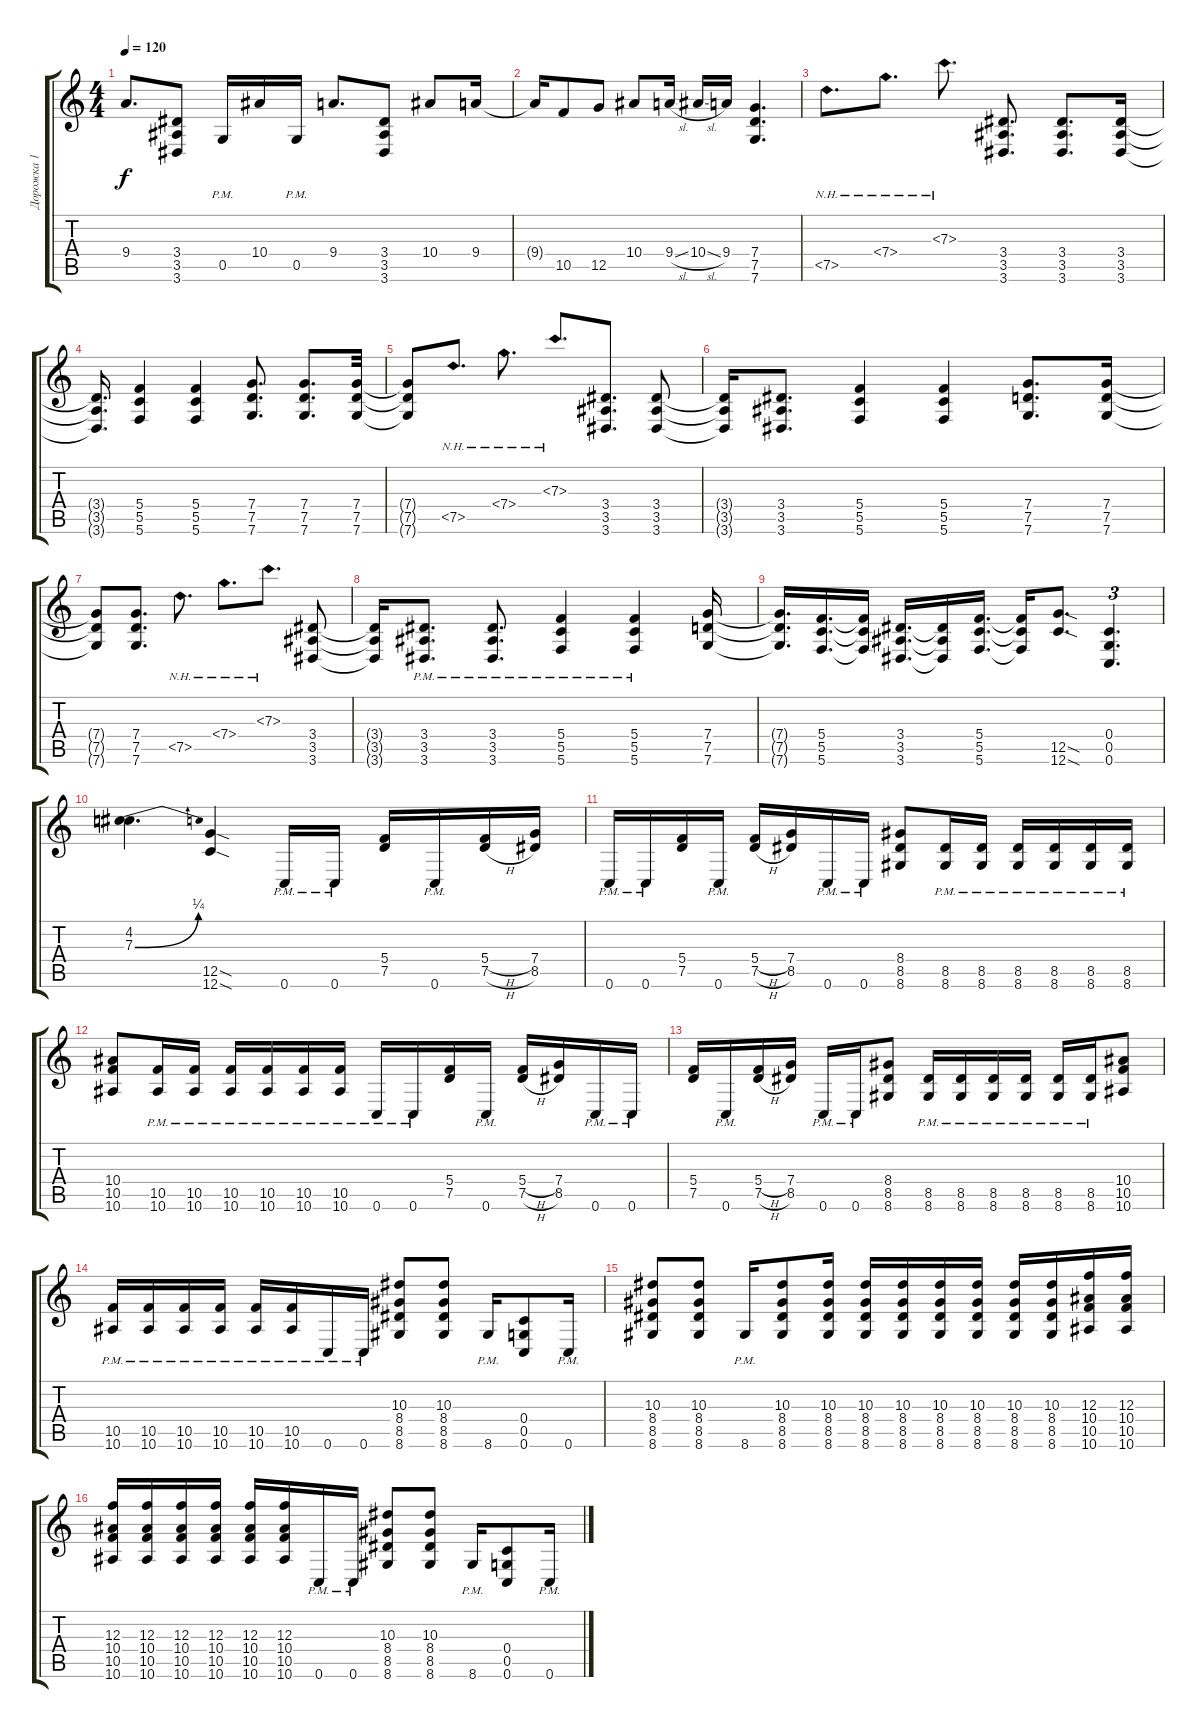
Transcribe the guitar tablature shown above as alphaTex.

\track ("Дорожка 1" "Дорожка 1") {instrument distortionguitar}
\staff {score tabs}
\tuning (D4 A3 F3 C3 G2 C2) {hide}
\ts (4 4)
\tempo 120
\clef g2
\ks c
9.4.8{d dy f} (3.4 3.5 3.6).8 0.5{pm}.16 10.4.16 0.5{pm}.16 9.4.8{d} (3.4 3.5 3.6).8 10.4.8 9.4.16 |
9.4{t}.16 10.5.8 12.5.8 10.4.8 9.4{sl}.16 10.4{sl}.16 9.4.16 (7.4 7.5 7.6).4{d} |
7.5{nh}.8{d} 7.4{nh}.8{d} 7.3{nh}.8{d} (3.4 3.5 3.6).8{d} (3.4 3.5 3.6).8{d} (3.4 3.5 3.6).16 |
(3.4{t} 3.5{t} 3.6{t}).16{d} (5.4 5.5 5.6).4 (5.4 5.5 5.6).4 (7.4 7.5 7.6).8{d} (7.4 7.5 7.6).8{d} (7.4 7.5 7.6).32 |
(7.4{t} 7.5{t} 7.6{t}).8 7.5{nh}.8{d} 7.4{nh}.8{d} 7.3{nh}.8{d} (3.4 3.5 3.6).8{d} (3.4 3.5 3.6).8 |
(3.4{t} 3.5{t} 3.6{t}).16 (3.4 3.5 3.6).8{d} (5.4 5.5 5.6).4 (5.4 5.5 5.6).4 (7.4 7.5 7.6).8{d} (7.4 7.5 7.6).16 |
(7.4{t} 7.5{t} 7.6{t}).8 (7.4 7.5 7.6).8{d} 7.5{nh}.8{d} 7.4{nh}.8{d} 7.3{nh}.8{d} (3.4 3.5 3.6).8 |
(3.4{t} 3.5{t} 3.6{t}).16 (3.4{pm} 3.5{pm} 3.6{pm}).8{d} (3.4{pm} 3.5{pm} 3.6{pm}).8{d} (5.4{pm} 5.5{pm} 5.6{pm}).4 (5.4{pm} 5.5{pm} 5.6{pm}).4 (7.4 7.5 7.6).16 |
(7.4{t} 7.5{t} 7.6{t}).16{d} (5.4 5.5 5.6).16{d} (5.4{t} 5.5{t} 5.6{t}).16 (3.4 3.5 3.6).16{d} (3.4{t} 3.5{t} 3.6{t}).16 (5.4 5.5 5.6).16{d} (5.4{t} 5.5{t} 5.6{t}).16 (12.5{sod} 12.6{sod}).8{d} (0.4 0.5 0.6).4{d tu (3 2)} |
(4.2 7.3{be (bend 0 0 60 1)}).4{d} (12.5{sod} 12.6{sod}).4 0.6{pm}.16 0.6{pm}.16 (5.4 7.5).16 0.6{pm}.16 (5.4{h} 7.5{h}).16 (7.4 8.5).16 |
0.6{pm}.16 0.6{pm}.16 (5.4 7.5).16 0.6{pm}.16 (5.4{h} 7.5{h}).16 (7.4 8.5).16 0.6{pm}.16 0.6{pm}.16 (8.4 8.5 8.6).8 (8.5{pm} 8.6{pm}).16 (8.5{pm} 8.6{pm}).16 (8.5{pm} 8.6{pm}).16 (8.5{pm} 8.6{pm}).16 (8.5{pm} 8.6{pm}).16 (8.5{pm} 8.6{pm}).16 |
(10.4 10.5 10.6).8 (10.5{pm} 10.6{pm}).16 (10.5{pm} 10.6{pm}).16 (10.5{pm} 10.6{pm}).16 (10.5{pm} 10.6{pm}).16 (10.5{pm} 10.6{pm}).16 (10.5{pm} 10.6{pm}).16 0.6{pm}.16 0.6{pm}.16 (5.4 7.5).16 0.6{pm}.16 (5.4{h} 7.5{h}).16 (7.4 8.5).16 0.6{pm}.16 0.6{pm}.16 |
(5.4 7.5).16 0.6{pm}.16 (5.4{h} 7.5{h}).16 (7.4 8.5).16 0.6{pm}.16 0.6{pm}.16 (8.4 8.5 8.6).8 (8.5{pm} 8.6{pm}).16 (8.5{pm} 8.6{pm}).16 (8.5{pm} 8.6{pm}).16 (8.5{pm} 8.6{pm}).16 (8.5{pm} 8.6{pm}).16 (8.5{pm} 8.6{pm}).16 (10.4 10.5 10.6).8 |
(10.5{pm} 10.6{pm}).16 (10.5{pm} 10.6{pm}).16 (10.5{pm} 10.6{pm}).16 (10.5{pm} 10.6{pm}).16 (10.5{pm} 10.6{pm}).16 (10.5{pm} 10.6{pm}).16 0.6{pm}.16 0.6{pm}.16 (10.3 8.4 8.5 8.6).8 (10.3 8.4 8.5 8.6).8 8.6{pm}.16 (0.4 0.5 0.6).8 0.6{pm}.16 |
(10.3 8.4 8.5 8.6).8 (10.3 8.4 8.5 8.6).8 8.6{pm}.16 (10.3 8.4 8.5 8.6).8 (10.3 8.4 8.5 8.6).16 (10.3 8.4 8.5 8.6).16 (10.3 8.4 8.5 8.6).16 (10.3 8.4 8.5 8.6).16 (10.3 8.4 8.5 8.6).16 (10.3 8.4 8.5 8.6).16 (10.3 8.4 8.5 8.6).16 (12.3 10.4 10.5 10.6).16 (12.3 10.4 10.5 10.6).16 |
(12.3 10.4 10.5 10.6).16 (12.3 10.4 10.5 10.6).16 (12.3 10.4 10.5 10.6).16 (12.3 10.4 10.5 10.6).16 (12.3 10.4 10.5 10.6).16 (12.3 10.4 10.5 10.6).16 0.6{pm}.16 0.6{pm}.16 (10.3 8.4 8.5 8.6).8 (10.3 8.4 8.5 8.6).8 8.6{pm}.16 (0.4 0.5 0.6).8 0.6{pm}.16
